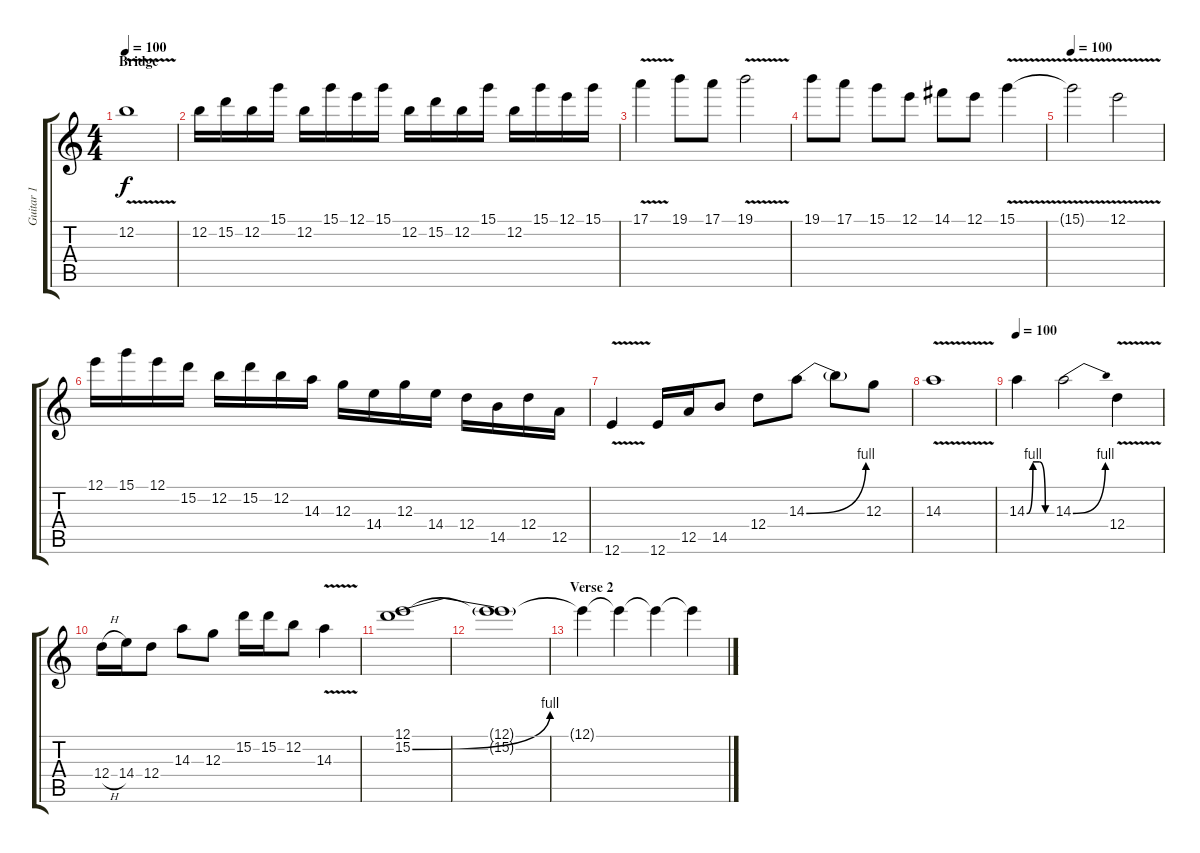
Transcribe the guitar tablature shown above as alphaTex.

\track ("Guitar 1" "Guitar 1") {instrument distortionguitar}
\staff {score tabs}
\tuning (E4 B3 G3 D3 A2 E2) {hide}
\ts (4 4)
\section ("" "Bridge ")
\tempo 100
\clef g2
\ks c
12.2{v}.1{dy f volume 16 balance 8} |
12.2.16 15.2.16 12.2.16 15.1.16 12.2.16 15.1.16 12.1.16 15.1.16 12.2.16 15.2.16 12.2.16 15.1.16 12.2.16 15.1.16 12.1.16 15.1.16 |
17.1{v}.4 19.1.8 17.1.8 19.1{v}.2 |
19.1.8 17.1.8 15.1.8 12.1.8 14.1.8 12.1.8 15.1{v}.4 |
\tempo 100
15.1{t}.2 12.1{v}.2 |
12.1.16 15.1.16 12.1.16 15.2.16 12.2.16 15.2.16 12.2.16 14.3.16 12.3.16 14.4.16 12.3.16 14.4.16 12.4.16 14.5.16 12.4.16 12.5.16 |
12.6{v}.4 12.6.16 12.5.16 14.5.8 12.4.8 14.3{be (bend 0 0 60 4)}.8 14.3{t}.8 12.3.8 |
14.3{v}.1 |
\tempo 100
14.3{be (custom 0 0 15 4 30 4 45 0 60 0)}.4 14.3{be (bend 0 0 60 4)}.2 12.4{v}.4 |
12.4{h}.16 14.4.16 12.4.8 14.3.8 12.3.8 15.2.16 15.2.16 12.2.8 14.3{v}.4 |
(12.1 15.2{be (bend 0 0 60 4)}).1 |
(12.1{t} 15.2{t}).1 |
\section ("" "Verse 2")
12.1{t}.4{volume 13} 12.1{t}.4{volume 10} 12.1{t}.4{volume 7} 12.1{t}.4{volume 5}
